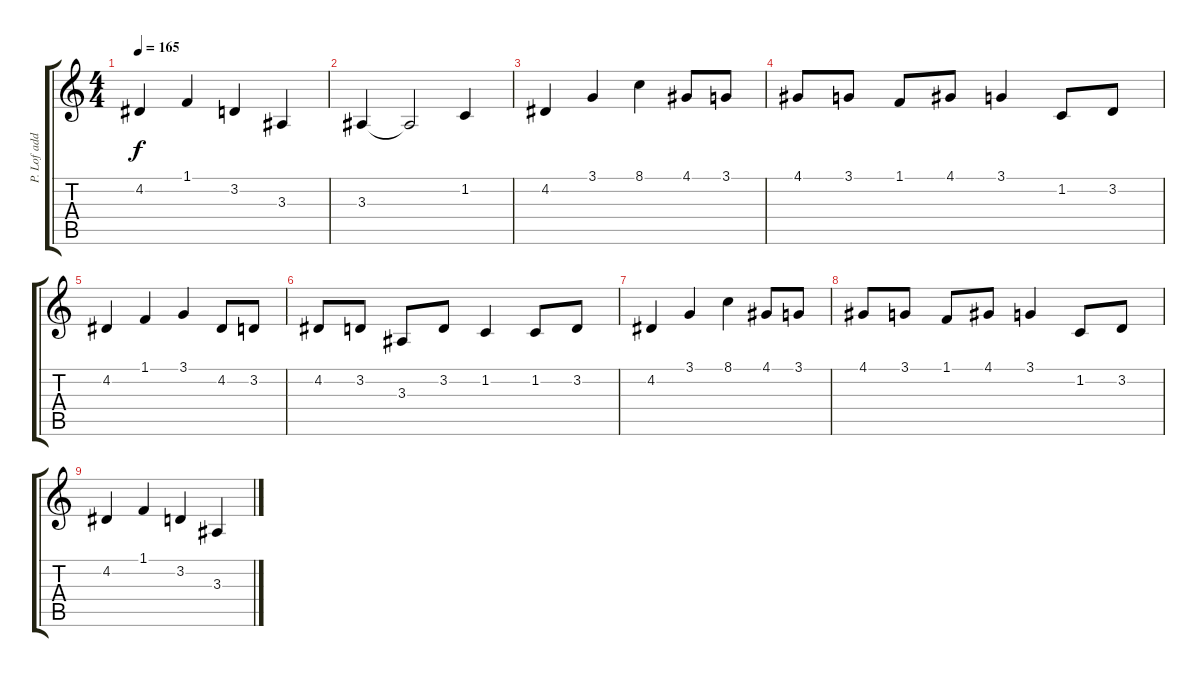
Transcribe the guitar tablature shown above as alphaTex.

\track ("P. Lof addition" "P. Lof add") {instrument stringensemble1}
\staff {score tabs}
\tuning (E4 B3 G3 D3 A2 E2) {hide}
\ts (4 4)
\tempo 165
\clef g2
\ks c
4.2.4{dy f} 1.1.4 3.2.4 3.3.4 |
3.3.4 3.3{t}.2 1.2.4 |
4.2.4 3.1.4 8.1.4 4.1.8 3.1.8 |
4.1.8 3.1.8 1.1.8 4.1.8 3.1.4 1.2.8 3.2.8 |
4.2.4 1.1.4 3.1.4 4.2.8 3.2.8 |
4.2.8 3.2.8 3.3.8 3.2.8 1.2.4 1.2.8 3.2.8 |
4.2.4 3.1.4 8.1.4 4.1.8 3.1.8 |
4.1.8 3.1.8 1.1.8 4.1.8 3.1.4 1.2.8 3.2.8 |
4.2.4 1.1.4 3.2.4 3.3.4
